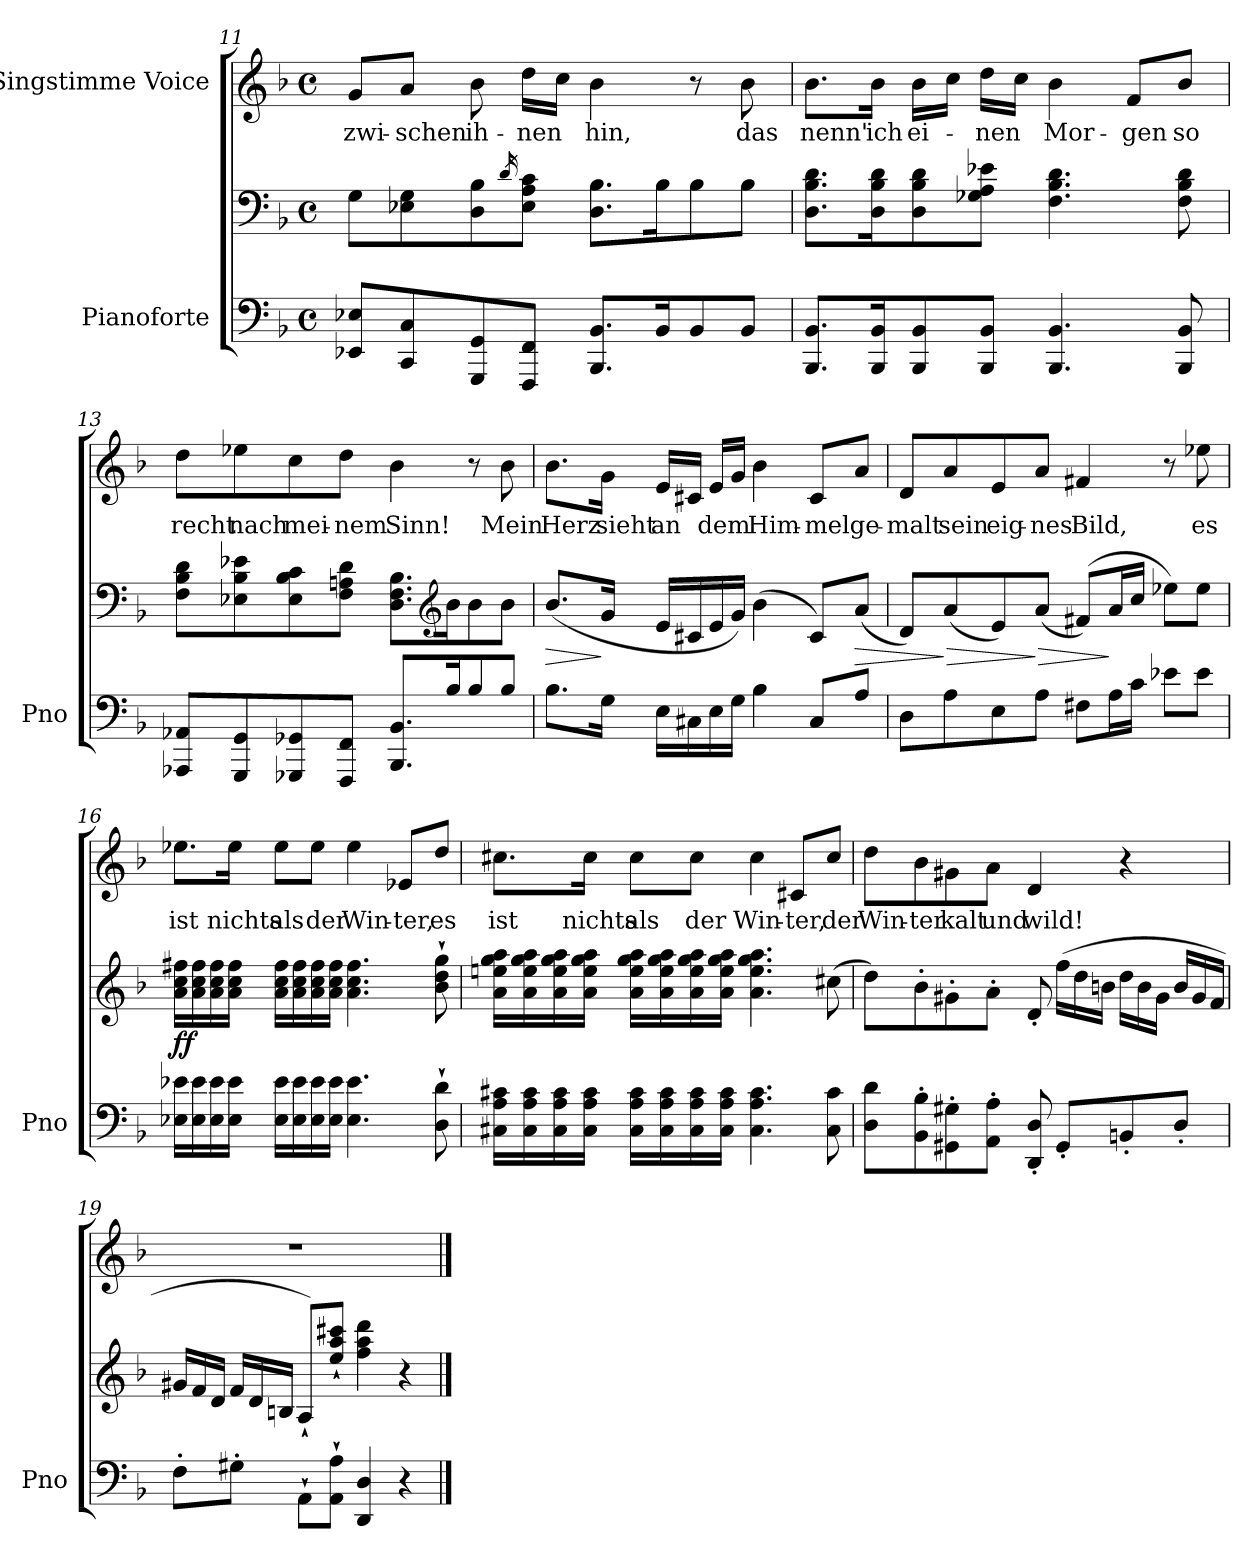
**kern	**kern	**dynam	**kern	**text
*part2	*part2	*part2	*part1	*part1
*staff3	*staff2	*staff2/3	*staff1	*staff1
*I"Pianoforte	*	*	*I"Singstimme Voice	*
*I'Pno	*	*	*	*
*clefF4	*clefF4	*	*clefG2	*
*k[b-]	*k[b-]	*	*k[b-]	*
*M4/4	*M4/4	*	*M4/4	*
*met(c)	*met(c)	*	*met(c)	*
=11	=11	=11	=11	=11
!	!	!	!	!LO:LY:b
8EE-X/ 8E-X/L	8G\L	.	8g/L	zwi-
!	!	!	!	!LO:LY:b
8CC/ 8C/	8E-X\ 8G\	.	8a/J	-schen
!	!	!	!	!LO:LY:b
8GGG/ 8GG/	8D\ 8B-\	.	8b-\	ih-
.	16qd/	.	.	.
!	!	!	!	!LO:LY:b
8FFF/ 8FF/J	8E-\ 8A\ 8c\J	.	16dd\LL	-nen
.	.	.	16cc\JJ	.
!	!	!	!	!LO:LY:b
8.BBB-/ 8.BB-/L	8.D\ 8.B-\L	.	4b-\	hin,
16BB-/K	16B-\K	.	.	.
8BB-/	8B-\	.	8r	.
!	!	!	!	!LO:LY:b
8BB-/J	8B-\J	.	8b-\	das
=12	=12	=12	=12	=12
!	!	!	!	!LO:LY:b
8.BBB-/ 8.BB-/L	8.D\ 8.B-\ 8.d\L	.	8.b-\L	nenn'
!	!	!	!	!LO:LY:b
16BBB-/ 16BB-/K	16D\ 16B-\ 16d\K	.	16b-\Jk	ich
!	!	!	!	!LO:LY:b
8BBB-/ 8BB-/	8D\ 8B-\ 8d\	.	16b-\LL	ei-
.	.	.	16cc\JJ	.
!	!	!	!	!LO:LY:b
8BBB-/ 8BB-/J	8G-X\ 8A\ 8e-X\J	.	16dd\LL	-nen
.	.	.	16cc\JJ	.
!	!	!	!	!LO:LY:b
4.BBB-/ 4.BB-/	4.F\ 4.B-\ 4.d\	.	4b-\	Mor-
!	!	!	!	!LO:LY:b
.	.	.	8f/L	-gen
!	!	!	!	!LO:LY:b
8BBB-/ 8BB-/	8F\ 8B-\ 8d\	.	8b-/J	so
!!LO:LB:g=z
=13	=13	=13	=13	=13
!	!	!	!	!LO:LY:b
8AAA-X/ 8AA-X/L	8F\ 8B-\ 8d\L	.	8dd\L	recht
!	!	!	!	!LO:LY:b
8GGG/ 8GG/	8E-X\ 8B-\ 8e-X\	.	8ee-X\	nach
!	!	!	!	!LO:LY:b
8GGG-X/ 8GG-X/	8E-\ 8B-\ 8c\	.	8cc\	mei-
!	!	!	!	!LO:LY:b
8FFF/ 8FF/J	8F\ 8An\ 8d\J	.	8dd\J	-nem
!	!	!	!	!LO:LY:b
8.BBB-/ 8.BB-/L	8.D\ 8.F\ 8.B-\L	.	4b-\	Sinn!
*	*clefG2	*	*	*
16B-/K	16b-\K	.	.	.
8B-/	8b-\	.	8r	.
!	!	!	!	!LO:LY:b
8B-/J	8b-\J	.	8b-\	Mein
=14	=14	=14	=14	=14
!	!	!LO:HP:b	!	!LO:LY:b
8.B-\L	(<8.b-/L	>	8.b-\L	Herz
!	!	!	!	!LO:LY:b
16G\Jk	16g/Jk	]	16g\Jk	sieht
!	!	!	!	!LO:LY:b
16E\LL	16e/LL	.	16e/LL	an
16C#X\	16c#X/	.	16c#X/JJ	.
!	!	!	!	!LO:LY:b
16E\	16e/	.	16e/LL	dem
16G\JJ	16g/JJ)	.	16g/JJ	.
!	!	!	!	!LO:LY:b
4B-\	(>4b-\	.	4b-\	Him-
!	!	!	!	!LO:LY:b
8C#/L	8c#/L)	.	8c#/L	-mel
!	!	!LO:HP:b	!	!LO:LY:b
8A/J	(<8a/J	>	8a/J	ge-
!!LO:LB:g=z
=15	=15	=15	=15	=15
!	!	!	!	!LO:LY:b
8D\L	8d/L)	.	8d/L	-malt
!	!	!LO:HP:n=1:b	!	!LO:LY:b
8A\	(<8a/	] >	8a/	sein
!	!	!	!	!LO:LY:b
8E\	8e/)	.	8e/	eig-
!	!	!LO:HP:n=1:b	!	!LO:LY:b
8A\J	(<8a/J	] >	8a/J	-nes
!	!	!	!	!LO:LY:b
8F#X\L	(>8f#X/L)	.	4f#X/	Bild,
16A\L	16a/L	]	.	.
16c\JJ	16cc/JJ	.	.	.
8e-X\L	8ee-X\L)	.	8r	.
!	!	!	!	!LO:LY:b
8e-\J	8ee-\J	.	8ee-X\	es
!!LO:PB:g=z
=16	=16	=16	=16	=16
!	!	!LO:DY:b	!	!LO:LY:b
16E-X\ 16e-X\LL	16a\ 16cc\ 16ff#X\LL	ff	8.ee-X\L	ist
!	!	!LO:DY:b	!	!
16E-\ 16e-\	16a\ 16cc\ 16ff#\	other-dynamics	.	.
16E-\ 16e-\	16a\ 16cc\ 16ff#\	.	.	.
!	!	!	!	!LO:LY:b
16E-\ 16e-\JJ	16a\ 16cc\ 16ff#\JJ	.	16ee-\Jk	nichts
!	!	!	!	!LO:LY:b
16E-\ 16e-\LL	16a\ 16cc\ 16ff#\LL	.	8ee-\L	als
16E-\ 16e-\	16a\ 16cc\ 16ff#\	.	.	.
!	!	!	!	!LO:LY:b
16E-\ 16e-\	16a\ 16cc\ 16ff#\	.	8ee-\J	der
16E-\ 16e-\JJ	16a\ 16cc\ 16ff#\JJ	.	.	.
!	!	!	!	!LO:LY:b
4.E-\ 4.e-\	4.a\ 4.cc\ 4.ff#\	.	4ee-\	Win-
!	!	!	!	!LO:LY:b
.	.	.	8e-X/L	-ter,
!	!	!	!	!LO:LY:b
8D\` 8d\`	8b-\` 8dd\` 8gg\`	.	8dd/J	es
=17	=17	=17	=17	=17
!	!	!LO:DY:b	!	!LO:LY:b
!	!	!LO:DY:n=1:b	!	!
16C#X\ 16A\ 16c#X\LL	16a\ 16een\ 16gg\ 16aa\LL	ff other-dynamics	8.cc#X\L	ist
16C#\ 16A\ 16c#\	16a\ 16ee\ 16gg\ 16aa\	.	.	.
16C#\ 16A\ 16c#\	16a\ 16ee\ 16gg\ 16aa\	.	.	.
!	!	!	!	!LO:LY:b
16C#\ 16A\ 16c#\JJ	16a\ 16ee\ 16gg\ 16aa\JJ	.	16cc#\Jk	nichts
!	!	!	!	!LO:LY:b
16C#\ 16A\ 16c#\LL	16a\ 16ee\ 16gg\ 16aa\LL	.	8cc#\L	als
16C#\ 16A\ 16c#\	16a\ 16ee\ 16gg\ 16aa\	.	.	.
!	!	!	!	!LO:LY:b
16C#\ 16A\ 16c#\	16a\ 16ee\ 16gg\ 16aa\	.	8cc#\J	der
16C#\ 16A\ 16c#\JJ	16a\ 16ee\ 16gg\ 16aa\JJ	.	.	.
!	!	!	!	!LO:LY:b
4.C#\ 4.A\ 4.c#\	4.a\ 4.ee\ 4.gg\ 4.aa\	.	4cc#\	Win-
!	!	!	!	!LO:LY:b
.	.	.	8c#X/L	-ter,
!	!	!	!	!LO:LY:b
8C#\ 8c#\	(>8cc#X\	.	8cc#/J	der
!!LO:LB:g=z
=18	=18	=18	=18	=18
!	!	!	!	!LO:LY:b
8D\ 8d\L	8dd\L)	.	8dd\L	Win-
!	!	!	!	!LO:LY:b
8BB-\' 8B-\'	8b-'\	.	8b-\	-ter
!	!	!	!	!LO:LY:b
8GG#X\' 8G#X\'	8g#X'\	.	8g#X\	kalt
!	!	!	!	!LO:LY:b
8AA\' 8A\'J	8a'\J	.	8a\J	und
!	!	!	!	!LO:LY:b
8DD/' 8D/'	8d'/	.	4d/	wild!
*	*Xtuplet	*	*	*
8GG#'/L	(>24ff\LL	.	.	.
.	24dd\	.	.	.
.	24bn\JJ	.	.	.
8BBn'/	24dd\LL	.	4r	.
.	24b\	.	.	.
.	24g#\JJ	.	.	.
8D'/J	24b/LL	.	.	.
.	24g#/	.	.	.
.	24f/JJ	.	.	.
=19	=19	=19	=19	=19
8F'\L	24g#X/LL	.	1r	.
.	24f/	.	.	.
.	24d/JJ	.	.	.
8G#X'\J	24f/LL	.	.	.
.	24d/	.	.	.
.	24Bn/JJ	.	.	.
8AA`\L	8A`/L)	.	.	.
8AA\` 8A\`J	8ee/` 8aa/` 8ccc#X/`J	.	.	.
4DD/ 4D/	4ff\ 4aa\ 4ddd\	.	.	.
4r	4r	.	.	.
==	==	==	==	==
*-	*-	*-	*-	*-
